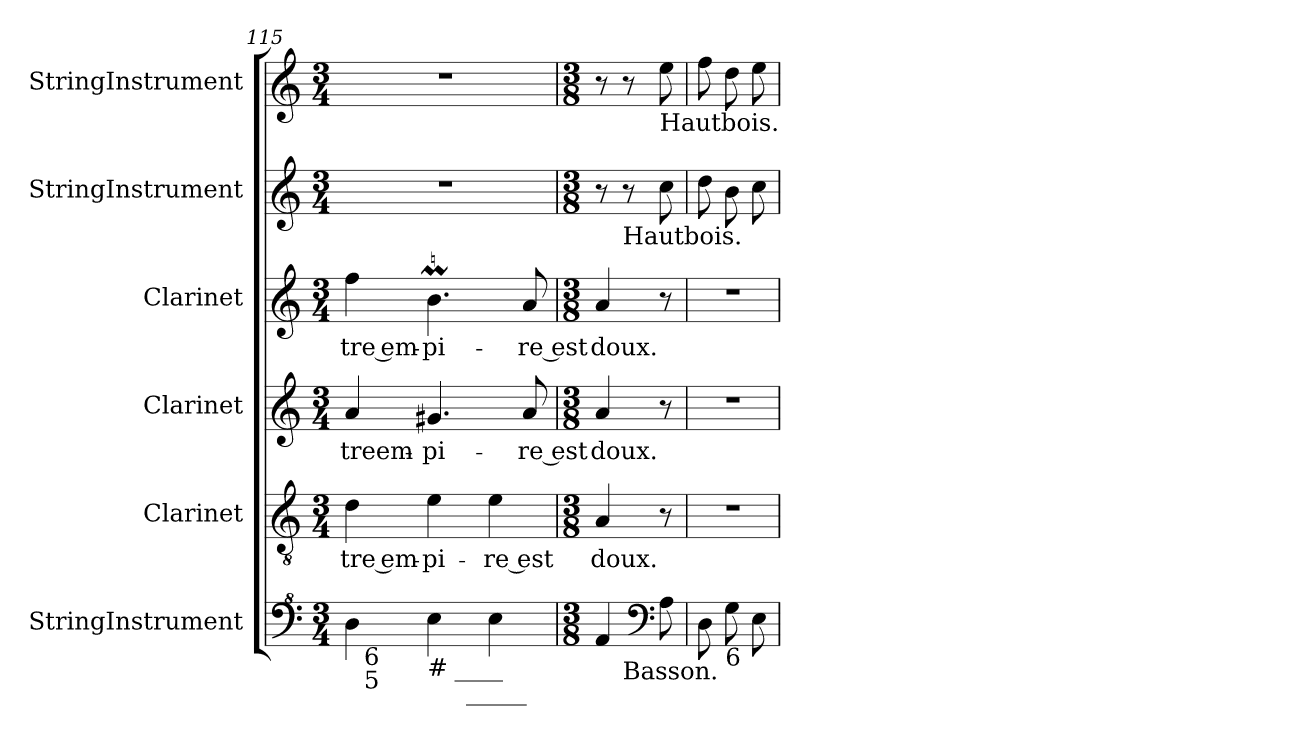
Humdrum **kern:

**kern	**kern	**text	**kern	**text	**kern	**text	**kern	**kern
*part6	*part5	*part5	*part4	*part4	*part3	*part3	*part2	*part1
*staff6	*staff5	*staff5	*staff4	*staff4	*staff3	*staff3	*staff2	*staff1
*I"StringInstrument	*I"Clarinet	*	*I"Clarinet	*	*I"Clarinet	*	*I"StringInstrument	*I"StringInstrument
*I'Str	*I'Cl	*	*I'Cl	*	*I'Cl	*	*I'Str	*I'Str
!!LO:PB:g=z
*clefF^4	*clefGv2	*	*clefG2	*	*clefG2	*	*clefG2	*clefG2
*	*ITrd1c2	*	*ITrd1c2	*	*ITrd1c2	*	*	*
*k[]	*k[b-e-]	*	*k[b-e-]	*	*k[b-e-]	*	*k[]	*k[]
*C:	*B-:	*	*B-:	*	*B-:	*	*C:	*C:
*M3/4	*M3/4	*	*M3/4	*	*M3/4	*	*M3/4	*M3/4
=115	=115	=115	=115	=115	=115	=115	=115	=115
*^	*	*	*	*	*	*	*	*
*	*^	*	*	*	*	*	*	*	*
*	*	*^	*	*	*	*	*	*	*	*
4d\	32ryy	4.ryy	4ryy	4c\	-tre em-	4g/	-treem-	4ee-\	-tre em-	2.r	2.r
!	!LO:TX:b:t=6\n5	!	!	!	!	!	!	!	!	!	!
.	2ryy	.	.	.	.	.	.	.	.	.	.
!LO:TX:b:t=#	!	!	!	!	!	!	!	!	!	!	!
4e\	.	.	8ryy	4d\	-pi-	4.f#X/	-pi-	4.aM\	-pi-	.	.
!	!	!LO:TX:b:t=____	!	!	!	!	!	!	!	!	!
.	.	4.ryy	32ryy	.	.	.	.	.	.	.	.
!	!	!	!LO:TX:b:t=_____	!	!	!	!	!	!	!	!
.	.	.	4ryy	.	.	.	.	.	.	.	.
4e\	.	.	.	4d\	-re est	.	.	.	.	.	.
.	8..ryy	.	.	.	.	.	.	.	.	.	.
.	.	.	.	.	.	8g/	-re est	8g/	-re est	.	.
.	.	.	16.ryy	.	.	.	.	.	.	.	.
*v	*v	*v	*v	*	*	*	*	*	*	*	*
=116	=116	=116	=116	=116	=116	=116	=116	=116
*M3/8	*M3/8	*	*M3/8	*	*M3/8	*	*M3/8	*M3/8
*^	*	*	*	*	*	*	*	*
4A/	8ryy	4G/	doux.	4g/	doux.	4g/	doux.	8r	8r
!	!	!	!	!	!	!	!	!LO:TX:b:t=Hautbois.	!
!	!LO:TX:b:t=Basson.	!	!	!	!	!	!	!	!
.	4ryy	.	.	.	.	.	.	8r	8r
*clefF4	*	*	*	*	*	*	*	*	*
!	!	!	!	!	!	!	!	!	!LO:TX:b:t=Hautbois.
8A\	.	8r	.	8r	.	8r	.	8cc\	8ee\
*v	*v	*	*	*	*	*	*	*	*
=117	=117	=117	=117	=117	=117	=117	=117	=117
8D\	4.r	.	4.r	.	4.r	.	8dd\	8ff\
!LO:TX:b:t=6	!	!	!	!	!	!	!	!
8G\	.	.	.	.	.	.	8b\	8dd\
8E\	.	.	.	.	.	.	8cc\	8ee\
=	=	=	=	=	=	=	=	=
*-	*-	*-	*-	*-	*-	*-	*-	*-
